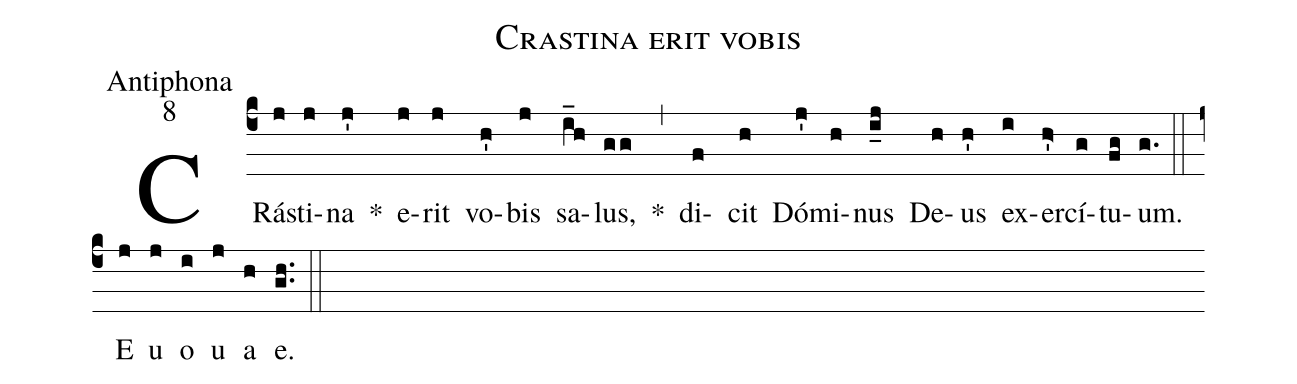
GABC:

name:Crastina erit vobis;
office-part:Antiphona;
mode:8;
%%
(c4) CRá(j)sti(j)na(j') *() e(j)rit(j) vo(h')bis(j) sa(i_h)lus,(gg) *(,) di(f )cit(h) Dó(j')mi(h)nus(i_j) De(h)us(h') ex(i)er(h>')cí(g)tu(fg)um.(g.) (::) E(j) u(j) o(i) u(j) a(h) e.(g.h.) (::)
